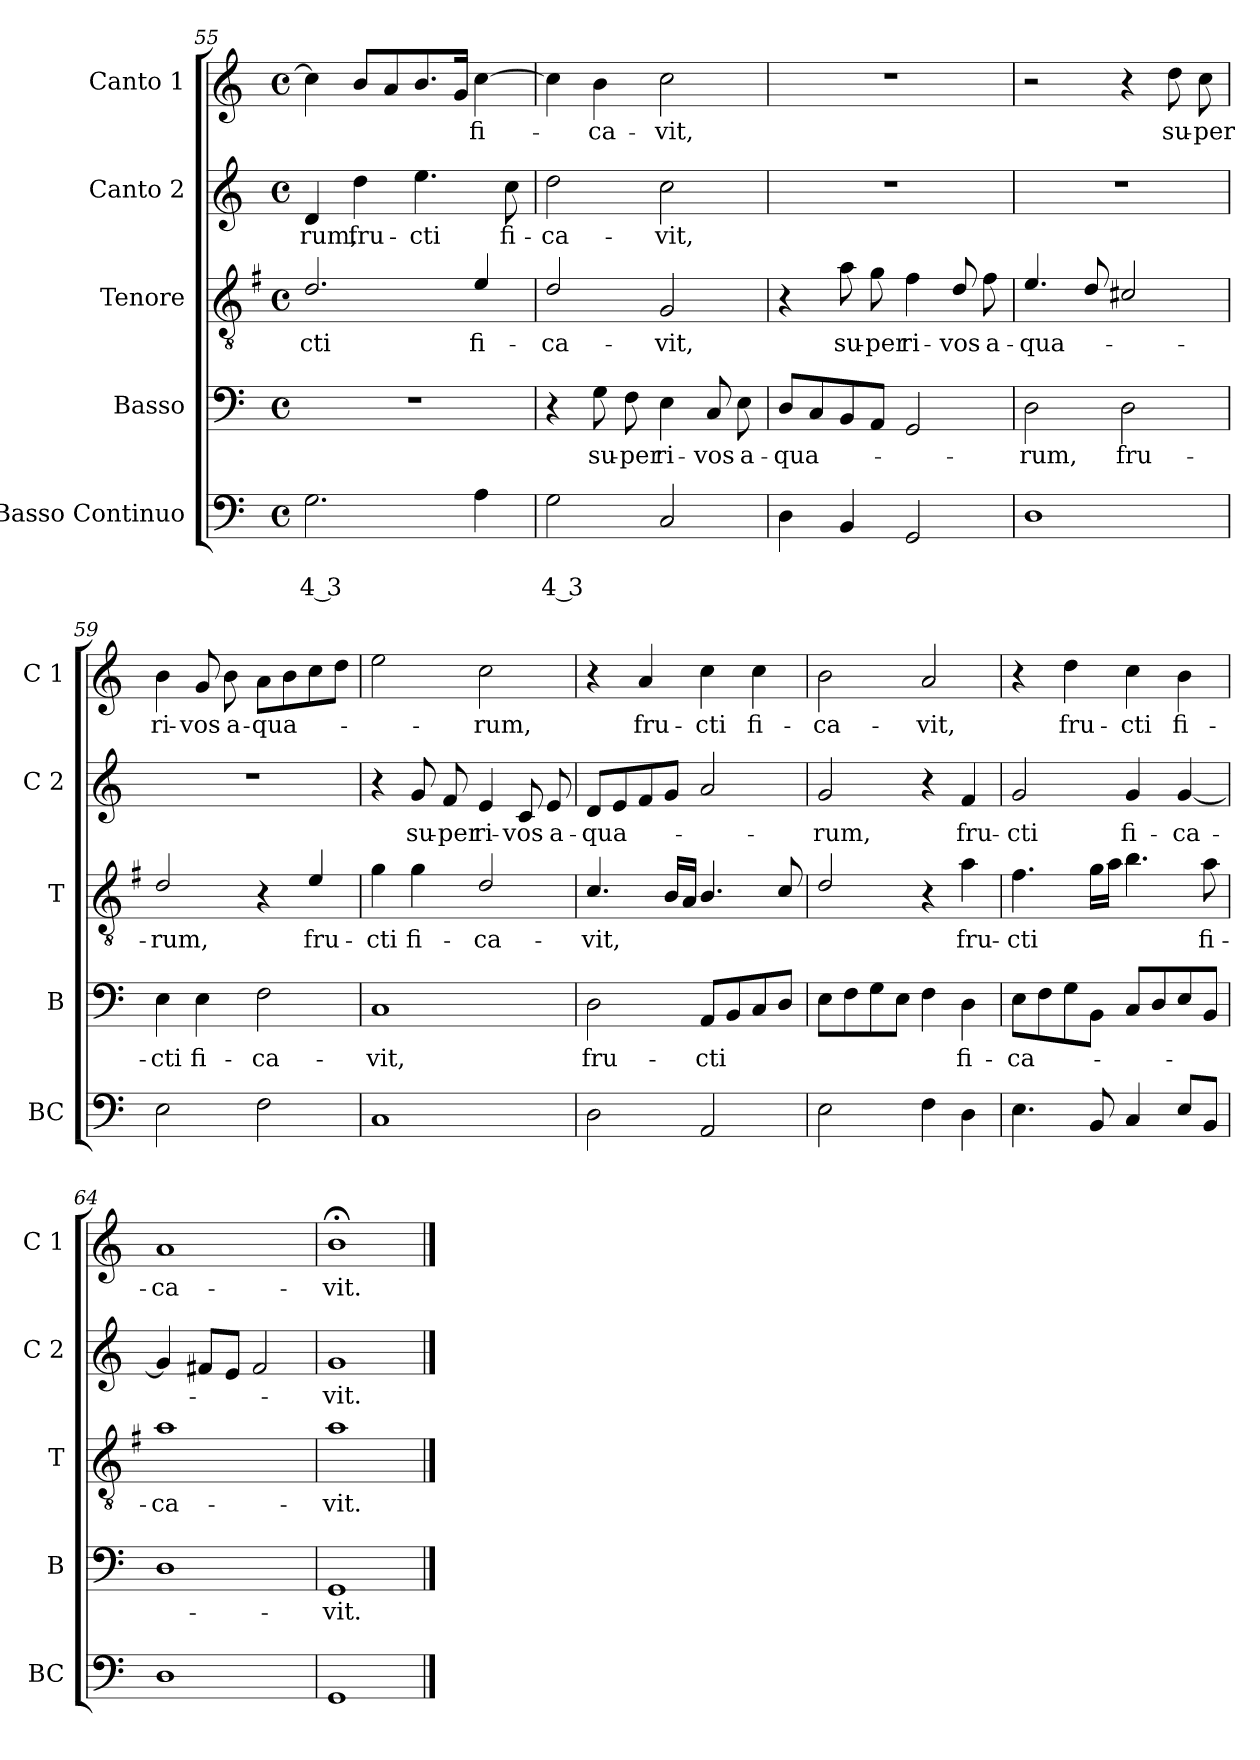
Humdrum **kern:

**kern	**text	**text	**kern	**text	**kern	**text	**kern	**text	**kern	**text
*part5	*part5	*part5	*part4	*part4	*part3	*part3	*part2	*part2	*part1	*part1
*staff5	*staff5	*staff5	*staff4	*staff4	*staff3	*staff3	*staff2	*staff2	*staff1	*staff1
*I"Basso Continuo	*	*	*I"Basso	*	*I"Tenore	*	*I"Canto 2	*	*I"Canto 1	*
*I'BC	*	*	*I'B	*	*I'T	*	*I'C 2	*	*I'C 1	*
*clefF4	*	*	*clefF4	*	*clefGv2	*	*clefG2	*	*clefG2	*
*	*	*	*	*	*ITrd4c7	*	*	*	*	*
*k[]	*	*	*k[]	*	*k[]	*	*k[]	*	*k[]	*
*C:	*	*	*C:	*	*C:	*	*C:	*	*C:	*
*M4/4	*	*	*M4/4	*	*M4/4	*	*M4/4	*	*M4/4	*
*met(c)	*	*	*met(c)	*	*met(c)	*	*met(c)	*	*met(c)	*
=55	=55	=55	=55	=55	=55	=55	=55	=55	=55	=55
!	!	!LO:LY:b	!	!	!	!LO:LY:b	!	!LO:LY:b	!	!
2.G\	.	4 3	1r	.	2.G/	-cti	4d/	-rum,	4cc\]	.
!	!	!	!	!	!	!	!	!LO:LY:b	!	!
.	.	.	.	.	.	.	4dd\	fru-	8b/L	.
.	.	.	.	.	.	.	.	.	8a/	.
!	!	!	!	!	!	!	!	!LO:LY:b	!	!
.	.	.	.	.	.	.	4.ee\	-cti	8.b/	.
.	.	.	.	.	.	.	.	.	16g/Jk	.
!	!	!	!	!	!	!LO:LY:b	!	!	!	!LO:LY:b
4A\	.	.	.	.	4A/	fi-	.	.	[4cc\	fi-
!	!	!	!	!	!	!	!	!LO:LY:b	!	!
.	.	.	.	.	.	.	8cc\	fi-	.	.
=56	=56	=56	=56	=56	=56	=56	=56	=56	=56	=56
!	!	!LO:LY:b	!	!	!	!LO:LY:b	!	!LO:LY:b	!	!
2G\	.	4 3	4r	.	2G/	-ca-	2dd\	-ca-	4cc\]	.
!	!	!	!	!LO:LY:b	!	!	!	!	!	!LO:LY:b
.	.	.	8G\	su-	.	.	.	.	4b\	-ca-
!	!	!	!	!LO:LY:b	!	!	!	!	!	!
.	.	.	8F\	-per	.	.	.	.	.	.
!	!	!	!	!LO:LY:b	!	!LO:LY:b	!	!LO:LY:b	!	!LO:LY:b
2C/	.	.	4E\	ri-	2C/	-vit,	2cc\	-vit,	2cc\	-vit,
!	!	!	!	!LO:LY:b	!	!	!	!	!	!
.	.	.	8C/	-vos	.	.	.	.	.	.
!	!	!	!	!LO:LY:b	!	!	!	!	!	!
.	.	.	8E\	a-	.	.	.	.	.	.
=57	=57	=57	=57	=57	=57	=57	=57	=57	=57	=57
!	!	!	!	!LO:LY:b	!	!	!	!	!	!
4D\	.	.	8D/L	-qua-	4r	.	1r	.	1r	.
.	.	.	8C/	.	.	.	.	.	.	.
!	!	!	!	!	!	!LO:LY:b	!	!	!	!
4BB/	.	.	8BB/	.	8d\	su-	.	.	.	.
!	!	!	!	!	!	!LO:LY:b	!	!	!	!
.	.	.	8AA/J	.	8c\	-per	.	.	.	.
!	!	!	!	!	!	!LO:LY:b	!	!	!	!
2GG/	.	.	2GG/	.	4B\	ri-	.	.	.	.
!	!	!	!	!	!	!LO:LY:b	!	!	!	!
.	.	.	.	.	8G/	-vos	.	.	.	.
!	!	!	!	!	!	!LO:LY:b	!	!	!	!
.	.	.	.	.	8B\	a-	.	.	.	.
=58	=58	=58	=58	=58	=58	=58	=58	=58	=58	=58
!	!	!	!	!LO:LY:b	!	!LO:LY:b	!	!	!	!
1D	.	.	2D\	-rum,	4.A/	-qua-	1r	.	2r	.
.	.	.	.	.	8G/	.	.	.	.	.
!	!	!	!	!LO:LY:b	!	!	!	!	!	!
.	.	.	2D\	fru-	2F#X/	.	.	.	4r	.
!	!	!	!	!	!	!	!	!	!	!LO:LY:b
.	.	.	.	.	.	.	.	.	8dd\	su-
!	!	!	!	!	!	!	!	!	!	!LO:LY:b
.	.	.	.	.	.	.	.	.	8cc\	-per
=59	=59	=59	=59	=59	=59	=59	=59	=59	=59	=59
!	!	!	!	!LO:LY:b	!	!LO:LY:b	!	!	!	!LO:LY:b
2E\	.	.	4E\	-cti	2G/	-rum,	1r	.	4b\	ri-
!	!	!	!	!LO:LY:b	!	!	!	!	!	!LO:LY:b
.	.	.	4E\	fi-	.	.	.	.	8g/	-vos
!	!	!	!	!	!	!	!	!	!	!LO:LY:b
.	.	.	.	.	.	.	.	.	8b\	a-
!	!	!	!	!LO:LY:b	!	!	!	!	!	!LO:LY:b
2F\	.	.	2F\	-ca-	4r	.	.	.	8a\L	-qua-
.	.	.	.	.	.	.	.	.	8b\	.
!	!	!	!	!	!	!LO:LY:b	!	!	!	!
.	.	.	.	.	4A/	fru-	.	.	8cc\	.
.	.	.	.	.	.	.	.	.	8dd\J	.
!!LO:LB:g=z
=60	=60	=60	=60	=60	=60	=60	=60	=60	=60	=60
!	!	!	!	!LO:LY:b	!	!LO:LY:b	!	!	!	!
1C	.	.	1C	-vit,	4c\	-cti	4r	.	2ee\	.
!	!	!	!	!	!	!LO:LY:b	!	!LO:LY:b	!	!
.	.	.	.	.	4c\	fi-	8g/	su-	.	.
!	!	!	!	!	!	!	!	!LO:LY:b	!	!
.	.	.	.	.	.	.	8f/	-per	.	.
!	!	!	!	!	!	!LO:LY:b	!	!LO:LY:b	!	!LO:LY:b
.	.	.	.	.	2G/	-ca-	4e/	ri-	2cc\	-rum,
!	!	!	!	!	!	!	!	!LO:LY:b	!	!
.	.	.	.	.	.	.	8c/	-vos	.	.
!	!	!	!	!	!	!	!	!LO:LY:b	!	!
.	.	.	.	.	.	.	8e/	a-	.	.
=61	=61	=61	=61	=61	=61	=61	=61	=61	=61	=61
!	!	!	!	!LO:LY:b	!	!LO:LY:b	!	!LO:LY:b	!	!
2D\	.	.	2D\	fru-	4.F/	-vit,	8d/L	-qua-	4r	.
.	.	.	.	.	.	.	8e/	.	.	.
!	!	!	!	!	!	!	!	!	!	!LO:LY:b
.	.	.	.	.	.	.	8f/	.	4a/	fru-
.	.	.	.	.	16E/LL	.	8g/J	.	.	.
.	.	.	.	.	16D/JJ	.	.	.	.	.
!	!	!	!	!LO:LY:b	!	!	!	!	!	!LO:LY:b
2AA/	.	.	8AA/L	-cti	4.E/	.	2a/	.	4cc\	-cti
.	.	.	8BB/	.	.	.	.	.	.	.
!	!	!	!	!	!	!	!	!	!	!LO:LY:b
.	.	.	8C/	.	.	.	.	.	4cc\	fi-
.	.	.	8D/J	.	8F/	.	.	.	.	.
=62	=62	=62	=62	=62	=62	=62	=62	=62	=62	=62
!	!	!	!	!	!	!	!	!LO:LY:b	!	!LO:LY:b
2E\	.	.	8E\L	.	2G/	.	2g/	-rum,	2b\	-ca-
.	.	.	8F\	.	.	.	.	.	.	.
.	.	.	8G\	.	.	.	.	.	.	.
.	.	.	8E\J	.	.	.	.	.	.	.
!	!	!	!	!	!	!	!	!	!	!LO:LY:b
4F\	.	.	4F\	.	4r	.	4r	.	2a/	-vit,
!	!	!	!	!LO:LY:b	!	!LO:LY:b	!	!LO:LY:b	!	!
4D\	.	.	4D\	fi-	4d\	fru-	4f/	fru-	.	.
=63	=63	=63	=63	=63	=63	=63	=63	=63	=63	=63
!	!	!	!	!LO:LY:b	!	!LO:LY:b	!	!LO:LY:b	!	!
4.E\	.	.	8E\L	-ca-	4.B\	-cti	2g/	-cti	4r	.
.	.	.	8F\	.	.	.	.	.	.	.
!	!	!	!	!	!	!	!	!	!	!LO:LY:b
.	.	.	8G\	.	.	.	.	.	4dd\	fru-
8BB/	.	.	8BB\J	.	16c\LL	.	.	.	.	.
.	.	.	.	.	16d\JJ	.	.	.	.	.
!	!	!	!	!	!	!	!	!LO:LY:b	!	!LO:LY:b
4C/	.	.	8C/L	.	4.e\	.	4g/	fi-	4cc\	-cti
.	.	.	8D/	.	.	.	.	.	.	.
!	!	!	!	!	!	!	!	!LO:LY:b	!	!LO:LY:b
8E/L	.	.	8E/	.	.	.	[4g/	-ca-	4b\	fi-
!	!	!	!	!	!	!LO:LY:b	!	!	!	!
8BB/J	.	.	8BB/J	.	8d\	fi-	.	.	.	.
=64	=64	=64	=64	=64	=64	=64	=64	=64	=64	=64
!	!	!	!	!	!	!LO:LY:b	!	!	!	!LO:LY:b
1D	.	.	1D	.	1d	-ca-	4g/]	.	1a	-ca-
.	.	.	.	.	.	.	8f#X/L	.	.	.
.	.	.	.	.	.	.	8e/J	.	.	.
.	.	.	.	.	.	.	2f#/	.	.	.
=65	=65	=65	=65	=65	=65	=65	=65	=65	=65	=65
!	!	!	!	!LO:LY:b	!	!LO:LY:b	!	!LO:LY:b	!	!LO:LY:b
1GG	.	.	1GG	-vit.	1d	-vit.	1g	-vit.	1b;<	-vit.
==	==	==	==	==	==	==	==	==	==	==
*-	*-	*-	*-	*-	*-	*-	*-	*-	*-	*-
